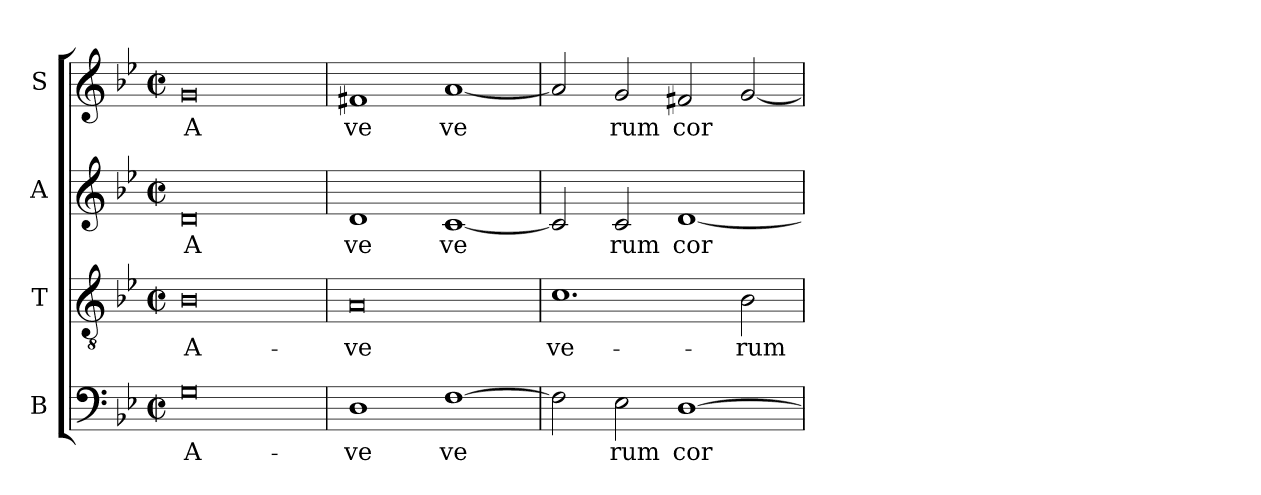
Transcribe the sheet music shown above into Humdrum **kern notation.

**kern	**text	**kern	**text	**kern	**text	**kern	**text
*part4	*part4	*part3	*part3	*part2	*part2	*part1	*part1
*staff4	*staff4	*staff3	*staff3	*staff2	*staff2	*staff1	*staff1
*I"B	*	*I"T	*	*I"A	*	*I"S	*
!!LO:PB:g=z
*stria5	*	*stria5	*	*stria5	*	*stria5	*
*clefF4	*	*clefGv2	*	*clefG2	*	*clefG2	*
*k[b-e-]	*	*k[b-e-]	*	*k[b-e-]	*	*k[b-e-]	*
*B-:	*	*B-:	*	*B-:	*	*B-:	*
*M2/2	*	*M2/2	*	*M2/2	*	*M2/2	*
*met(c|)	*	*met(c|)	*	*met(c|)	*	*met(c|)	*
=1	=1	=1	=1	=1	=1	=1	=1
!	!LO:LY:b:cj	!	!LO:LY:b:cj	!	!LO:LY:b:cj	!	!LO:LY:b:cj
0G	A-	0B-	A-	0d	A	0g	A
=2	=2	=2	=2	=2	=2	=2	=2
!	!LO:LY:b:cj	!	!LO:LY:b:cj	!	!LO:LY:b:cj	!	!LO:LY:b:cj
1D	-ve	0A	-ve	1d	ve	1f#X	ve
!	!LO:LY:b:cj	!	!	!	!LO:LY:b:cj	!	!LO:LY:b:cj
[>1F	ve-	.	.	[<1c	ve	[<1a	ve
=3	=3	=3	=3	=3	=3	=3	=3
!	!LO:LY:b:cj	!	!LO:LY:b:cj	!	!LO:LY:b:cj	!	!LO:LY:b:cj
2F\]	--	1.c	ve-	2c/]	.	2a/]	.
!	!LO:LY:b:cj	!	!	!	!LO:LY:b:cj	!	!LO:LY:b:cj
2E-\	-rum	.	.	2c/	rum	2g/	rum
!	!LO:LY:b:cj	!	!	!	!LO:LY:b:cj	!	!LO:LY:b:cj
[>1D	cor-	.	.	[<1d	cor	2f#X/	cor
!	!	!	!LO:LY:b:cj	!	!	!	!LO:LY:b:cj
.	.	2B-\	-rum	.	.	[<2g/	.
=	=	=	=	=	=	=	=
*-	*-	*-	*-	*-	*-	*-	*-
